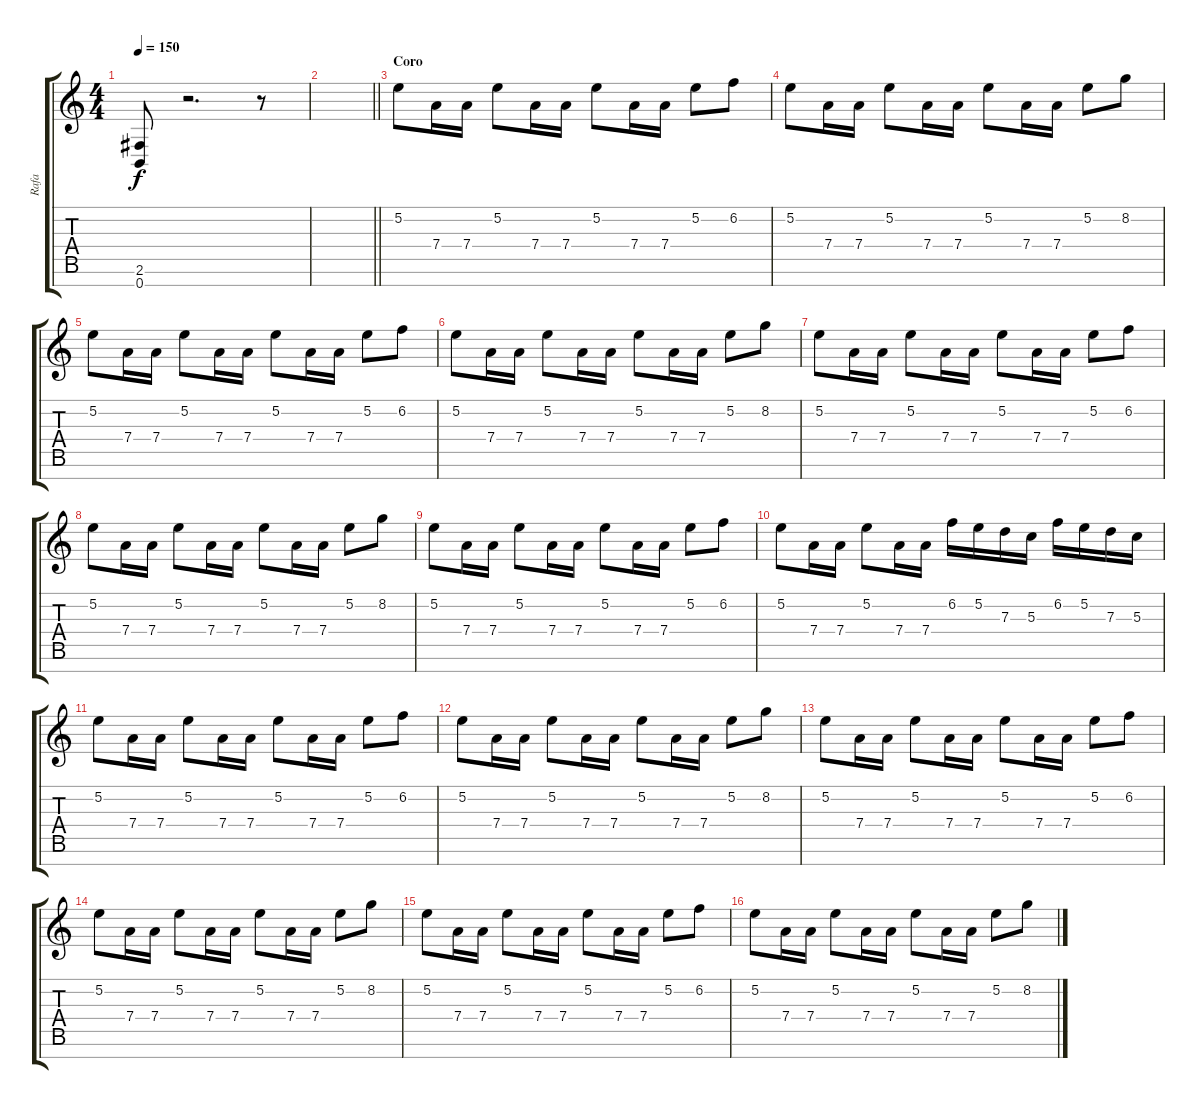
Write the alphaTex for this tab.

\track ("Rafa" "Rafa") {instrument distortionguitar}
\staff {score tabs}
\tuning (E4 B3 G3 D3 A2 E2 B1) {hide}
\ts (4 4)
\tempo 150
\clef g2
\ks c
(2.6 0.7).8{dy f} r.2{d} r.8 |
\barLineRight lightlight
|
\section ("" "Coro")
5.2.8 7.4.16 7.4.16 5.2.8 7.4.16 7.4.16 5.2.8 7.4.16 7.4.16 5.2.8 6.2.8 |
5.2.8 7.4.16 7.4.16 5.2.8 7.4.16 7.4.16 5.2.8 7.4.16 7.4.16 5.2.8 8.2.8 |
5.2.8 7.4.16 7.4.16 5.2.8 7.4.16 7.4.16 5.2.8 7.4.16 7.4.16 5.2.8 6.2.8 |
5.2.8 7.4.16 7.4.16 5.2.8 7.4.16 7.4.16 5.2.8 7.4.16 7.4.16 5.2.8 8.2.8 |
5.2.8 7.4.16 7.4.16 5.2.8 7.4.16 7.4.16 5.2.8 7.4.16 7.4.16 5.2.8 6.2.8 |
5.2.8 7.4.16 7.4.16 5.2.8 7.4.16 7.4.16 5.2.8 7.4.16 7.4.16 5.2.8 8.2.8 |
5.2.8 7.4.16 7.4.16 5.2.8 7.4.16 7.4.16 5.2.8 7.4.16 7.4.16 5.2.8 6.2.8 |
5.2.8 7.4.16 7.4.16 5.2.8 7.4.16 7.4.16 6.2.16 5.2.16 7.3.16 5.3.16 6.2.16 5.2.16 7.3.16 5.3.16 |
5.2.8 7.4.16 7.4.16 5.2.8 7.4.16 7.4.16 5.2.8 7.4.16 7.4.16 5.2.8 6.2.8 |
5.2.8 7.4.16 7.4.16 5.2.8 7.4.16 7.4.16 5.2.8 7.4.16 7.4.16 5.2.8 8.2.8 |
5.2.8 7.4.16 7.4.16 5.2.8 7.4.16 7.4.16 5.2.8 7.4.16 7.4.16 5.2.8 6.2.8 |
5.2.8 7.4.16 7.4.16 5.2.8 7.4.16 7.4.16 5.2.8 7.4.16 7.4.16 5.2.8 8.2.8 |
5.2.8 7.4.16 7.4.16 5.2.8 7.4.16 7.4.16 5.2.8 7.4.16 7.4.16 5.2.8 6.2.8 |
5.2.8 7.4.16 7.4.16 5.2.8 7.4.16 7.4.16 5.2.8 7.4.16 7.4.16 5.2.8 8.2.8
